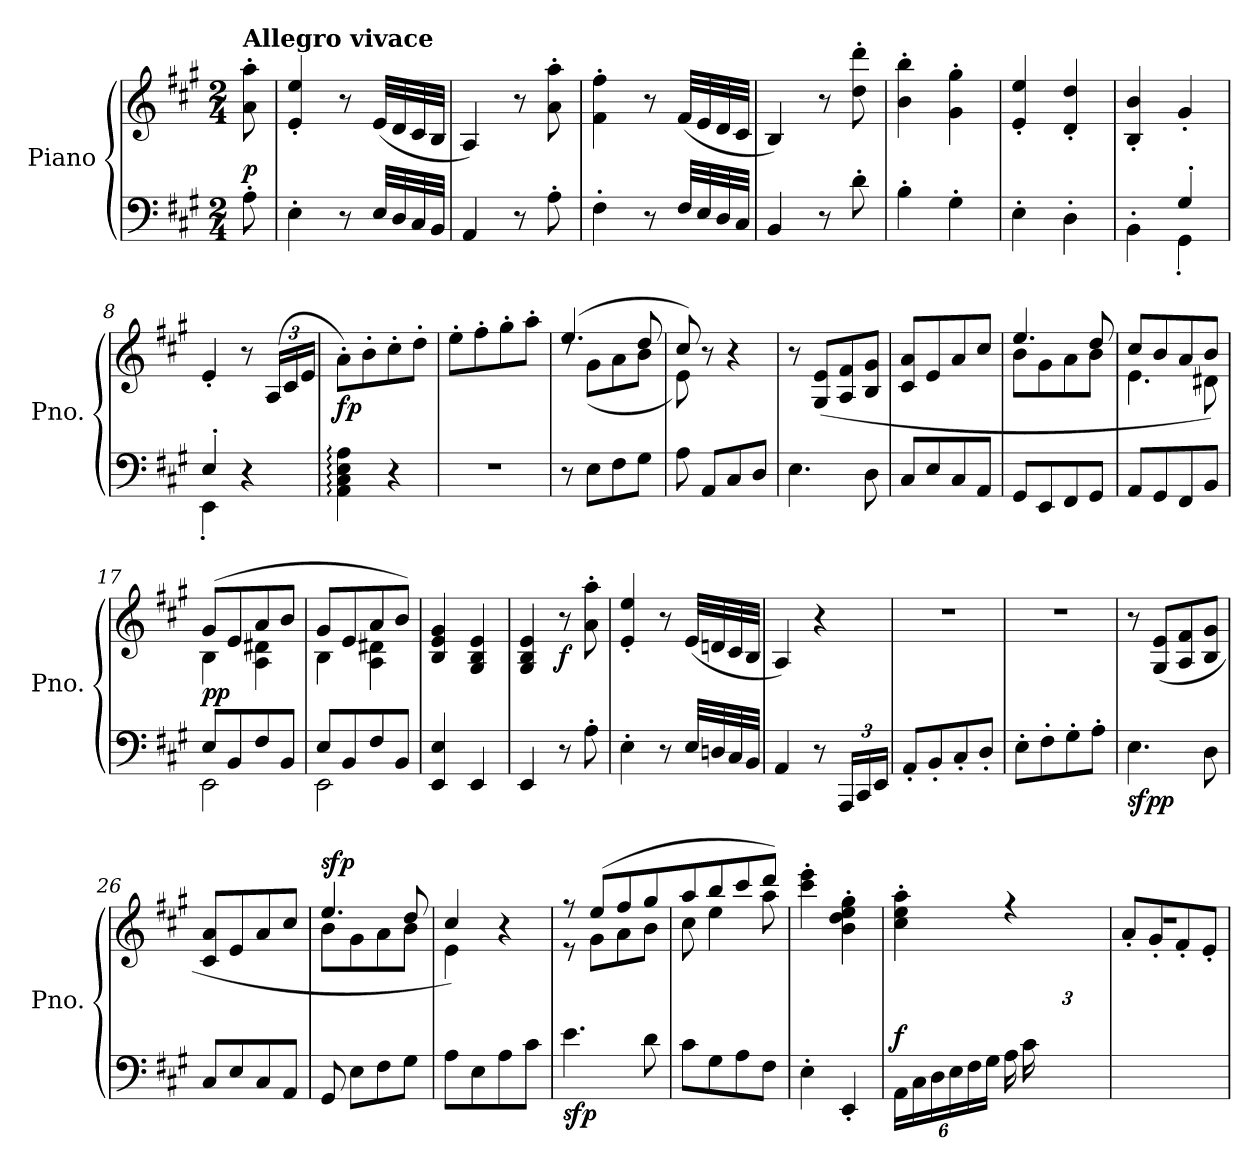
**kern	**kern	**dynam
*part1	*part1	*part1
*staff2	*staff1	*staff1/2
*I"Piano	*	*
*I'Pno.	*	*
*clefF4	*clefG2	*
*k[f#c#g#]	*k[f#c#g#]	*
*M2/4	*M2/4	*
=	=	=
!	!LO:TX:a:B:t=Allegro vivace	!
!	!	!LO:DY:a=2
8A'\	8a\' 8aa\'	p
=1	=1	=1
4E'\	4e/' 4ee/'	.
8r	8r	.
32E/LLL	(32e/LLL	.
32D/	32d/	.
32C#/	32c#/	.
32BB/JJJ	32B/JJJ	.
=2	=2	=2
4AA/	4A/)	.
8r	8r	.
8A'\	8a\' 8aa\'	.
=3	=3	=3
4F#'\	4f#\' 4ff#\'	.
8r	8r	.
32F#/LLL	(32f#/LLL	.
32E/	32e/	.
32D/	32d/	.
32C#/JJJ	32c#/JJJ	.
=4	=4	=4
4BB/	4B/)	.
8r	8r	.
8d'\	8dd\' 8ddd\'	.
=5	=5	=5
4B'\	4b\' 4bb\'	.
4G#'\	4g#\' 4gg#\'	.
=6	=6	=6
4E'\	4e/' 4ee/'	.
4D'\	4d/' 4dd/'	.
=7	=7	=7
*^	*^	*
4ryy	4BB'\	4B/' 4b/'	4ryy	.
4G#'/	4GG#'\	4g#'/	4ryy	.
=8	=8	=8	=8	=8
4E'/	4EE'\	4e'/	4ryy	.
4ryy	4r	8r	4ryy	.
*	*	*Xbrackettup	*	*
.	.	(24A/LL	.	.
.	.	24c#/	.	.
.	.	24e/JJ	.	.
*v	*v	*	*	*
*	*v	*v	*
!!LO:LB:g=z
=9	=9	=9
!	!	!LO:DY:b
4AA\: 4C#\: 4E\: 4A\:	8a'\L)	fp
.	8b'\	.
4r	8cc#'\	.
.	8dd'\J	.
=10	=10	=10
2r	8ee'\L	.
.	8ff#'\	.
.	8gg#'\	.
.	8aa'\J	.
=11	=11	=11
*	*^	*
8r	(4.ee/	8rdd	.
8E\L	.	(8g#\L	.
8F#\	.	8a\	.
8G#\J	8dd/	8b\J	.
=12	=12	=12	=12
*^	*	*	*
8ryy	8A\	8cc#/)	8e\)	.
4.ryy	8AA/L	8r	4.ryy	.
.	8C#/	4r	.	.
.	8D/J	.	.	.
*v	*v	*	*	*
*	*v	*v	*
=13	=13	=13
4.E\	8r	.
.	(8G#/ 8e/L	.
.	8A/ 8f#/	.
8D\	8B/ 8g#/J	.
=14	=14	=14
8C#/L	8c#/ 8a/L	.
8E/	8e/	.
8C#/	8a/	.
8AA/J	8cc#/J	.
=15	=15	=15
*	*^	*
8GG#/L	4.ee/	8b\L	.
8EE/	.	8g#\	.
8FF#/	.	8a\	.
8GG#/J	8dd/	8b\J	.
!!LO:LB:g=z	!!
=16	=16	=16	=16
8AA/L	8cc#/L	4.e\	.
8GG#/	8b/	.	.
8FF#/	8a/	.	.
8BB/J	8b/J)	8d#X\	.
=17	=17	=17	=17
*^	*	*	*
!	!	!	!	!LO:DY:b
8E/L	2EE\	(8g#/L	4B\	pp
8BB/	.	8e/	.	.
8F#/	.	8a/	4A\ 4d#X\	.
8BB/J	.	8b/J	.	.
=18	=18	=18	=18	=18
8E/L	2EE\	8g#/L	4B\	.
8BB/	.	8e/	.	.
8F#/	.	8a/	4A\ 4d#X\	.
8BB/J	.	8b/J)	.	.
*v	*v	*	*	*
*	*v	*v	*
=19	=19	=19
4EE/ 4E/	4B/ 4e/ 4g#/	.
4EE/	4G#/ 4B/ 4e/	.
=20	=20	=20
4EE/	4G#/ 4B/ 4e/	.
!	!	!LO:DY:b
8r	8r	f
8A'\	8a\' 8aa\'	.
=21	=21	=21
4E'\	4e/' 4ee/'	.
8r	8r	.
32E/LLL	(32e/LLL	.
32Dn/	32dn/	.
32C#/	32c#/	.
32BB/JJJ	32B/JJJ	.
=22	=22	=22
4AA/	4A/)	.
8r	4r	.
*Xbrackettup	*	*
24AAA/LL	.	.
24CC#/	.	.
24EE/JJ	.	.
!!LO:LB:g=z
=23	=23	=23
8AA'/L	2r	.
8BB'/	.	.
8C#'/	.	.
8D'/J	.	.
=24	=24	=24
8E'\L	2r	.
8F#'\	.	.
8G#'\	.	.
8A'\J	.	.
=25	=25	=25
!	!	!LO:DY:b=2
!	!	!LO:DY:n=1:b
4.E\	8r	sfp p
.	(8G#/ 8e/L	.
.	8A/ 8f#/	.
8D\	8B/ 8g#/J	.
=26	=26	=26
8C#/L	8c#/ 8a/L	.
8E/	8e/	.
8C#/	8a/	.
8AA/J	8cc#/J	.
=27	=27	=27
*	*^	*
!	!	!	!LO:DY:a
8GG#/	4.ee/	8b\L	sfp
8E\L	.	8g#\	.
8F#\	.	8a\	.
8G#\J	8dd/	8b\J	.
=28	=28	=28	=28
*^	*	*	*
4ryy	8A\L	4cc#/)	4e\	.
.	8E\	.	.	.
4ryy	8A\	4r	4ryy	.
.	8c#\J	.	.	.
=29	=29	=29	=29	=29
!	!	!	!	!LO:DY:b=2
*v	*v	*	*	*
4.e\	8r	8r	sfp
.	(8ee/L	8g#\L	.
.	8ff#/	8a\	.
8d\	8gg#/	8b\J	.
!!LO:LB:g=z	!!
=30	=30	=30	=30
8c#\L	8aa/	8cc#\	.
8G#\	8bb/	4ee\	.
8A\	8ccc#/	.	.
8F#\J	8ddd/J)	8aa\	.
*	*v	*v	*
=31	=31	=31
4E'\	4ccc#\' 4eee\'	.
4EE'/	4b\' 4dd\' 4ee\' 4gg#\'	.
=32	=32	=32
*	*^	*
!	!	!	!LO:DY:a=2
24AA\LL	4cc#\' 4ee\' 4aa\'	3ryy	f
24C#\	.	.	.
24D\	.	.	.
24E\	.	.	.
24F#\	.	.	.
24G#\JJ	.	.	.
*Xtuplet	*	*	*
24A\LL	4r	.	.
24c#\	.	.	.
24ryy	.	24d\	.
*	*	*Xtuplet	*
8ryy	.	24e\	.
.	.	24f#\	.
.	.	24g#\JJ	.
=33	=33	=33	=33
2ryy	2rdd	8a'/L	.
.	.	8g#'/	.
.	.	8f#'/	.
.	.	8e'/J	.
*	*v	*v	*
=	=	=
*-	*-	*-
